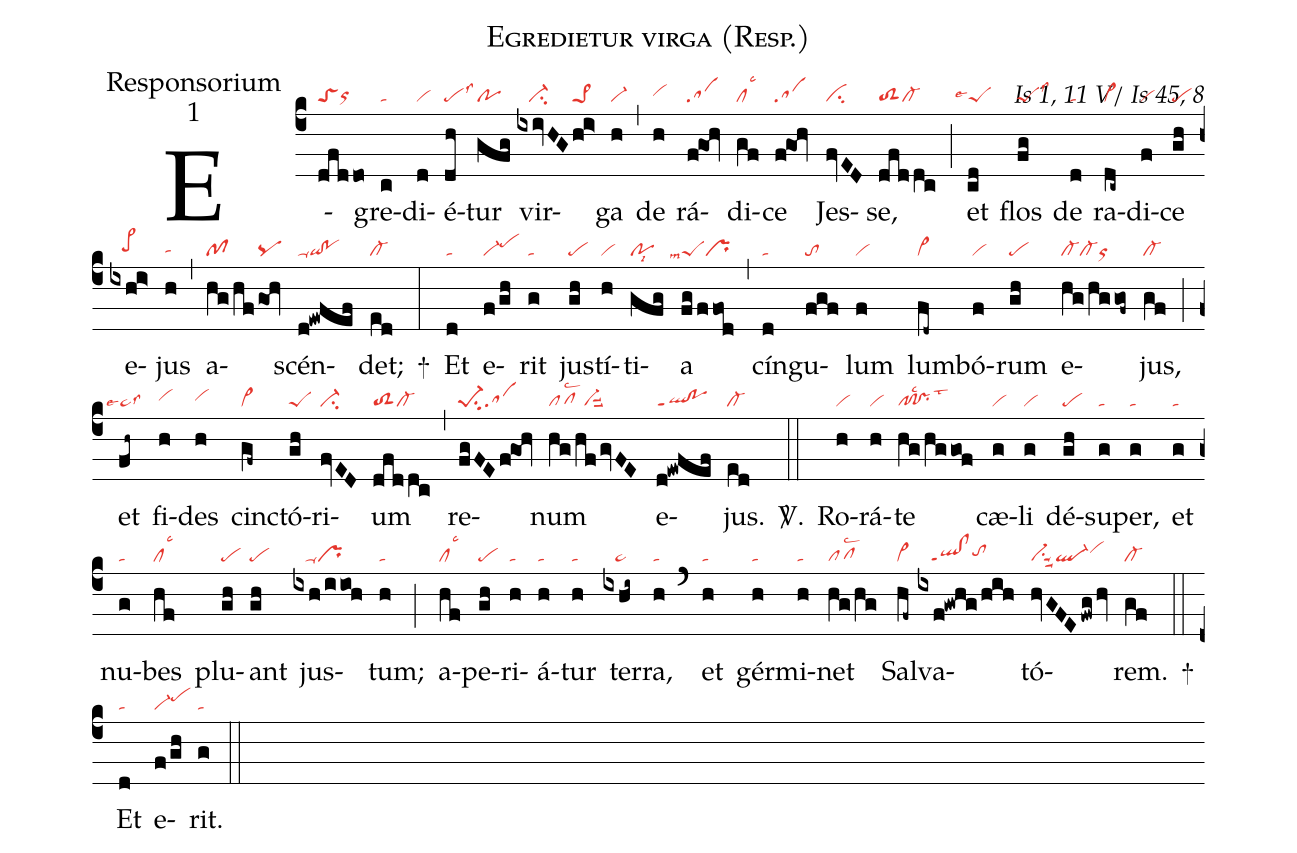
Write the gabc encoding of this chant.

name:Egredietur virga (Resp.);
office-part:Responsorium;
mode:1;
commentary:Is 1, 11 V/ Is 45, 8;
nabc-lines:1;
%%
(c4)
E(dfddo|toSorhg)gre(c|ta)di(d|vi)é(dh|pelss3)tur(gfg|po) vir(ixivHG|///ci-|hi>|pe>1)ga(h|vi-) (,)
de(h|vihh) rá(fgOh|sa)di(gf|cllsc3)ce(fgOh|sa) Jes(fvED|ci)se,(dfddc|toS2cl-) (;)
et(cd|```peSlse4) flos(fg|peSlss3) de(d|ta) ra(dc~|vi>)di(f|vi)ce(gh|pe) e(ixhi>|///pe>hh)jus(h|tahg) (,)
a(hg/hf/|pf|gOh|pq)scén(d!ewfef|ta-qi!po)det;(ed|cl-) +(:)
Et(d|ta) e(f/gh|vi-pehi)rit(g|ta) jus(gh|pe)tí(h|vi)ti(gfg|polsi8)a(fg/ffod|```peSlsm7pr) (,)
cín(d|ta)gu(fgf|to)lum(f|vi) lum(fd~|vi>)bó(f|vi)rum(gh|pe) e(hg/hggof~|cl-cl-or)jus,(gf|cl-) (;)
et(fh~|```ta>lse4lss3) fi(h|vihh)des(h|vihh) cinc(gf~|vi>)tó(gh|peS)ri(fvED|ci-)um(dfddc|toS2cl-) (,)
re(fgFEfgOh|pe-1su2sa)num(hg/hfgvFE|pflsc2vi-suu2) e(d!ewfef|ql!poppt1)jus.(ed|cl-) <sp>V/</sp>.(::)
Ro(h|vi)rá(h|vi)te(hg/hggof|pf!prlsc2lst3) cæ(g|vi)li(g|vi)
dé(gh|pe)su(g|ta)per,(g|ta) et(g|ta) nu(g|ta)bes(hf|cllsc3)
plu(gh|pe)ant(gh|pe) jus(ixh/iioh|///ta-pr)tum;(h|ta) (;)
a(hf|cllsc3)pe(gh|pe)ri(h|ta)á(h|ta)tur(h|ta) ter(ixhi~|///ta>)ra,(h|ta) (`)
et(h|ta) gér(h|ta)mi(h|ta)net(hg/hg|pflsc2) Sal(hf~|vi>)va(ixf!gwhg/hih|///ql!clppt1tohh)tó(hvGFE/fwg/hv|vi-su1suu2ql-vihi)rem.(gf|cl-) +(::)
Et(d|ta) e(f/gh|vi-pehi)rit.(g|ta) (::)
